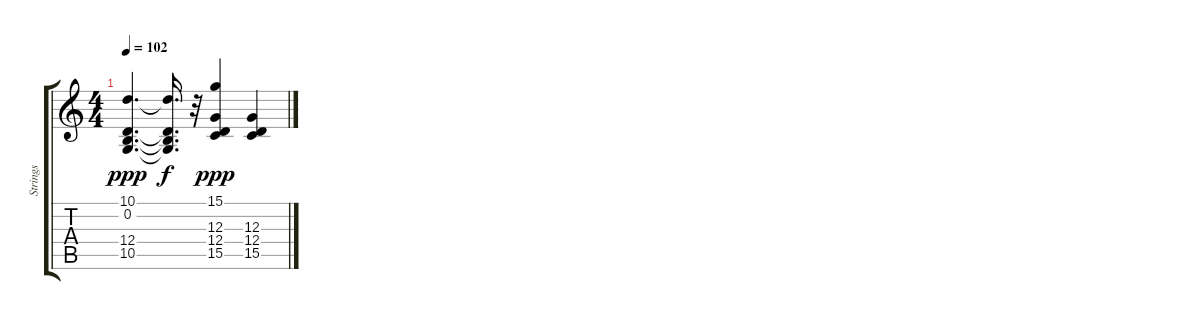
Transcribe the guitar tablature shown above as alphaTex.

\track ("Strings" "Strings") {instrument synthstrings1}
\staff {score tabs}
\tuning (E4 B3 G3 D3 A2 E2) {hide}
\ts (4 4)
\tempo 102
\clef g2
\ks c
(10.1 0.2 12.4 10.5).4{d dy ppp} (10.1{t} 0.2{t} 12.4{t} 10.5{t}).16{d dy f} r.32 (15.1 12.3 12.4 15.5).4{dy ppp} (12.3 12.4 15.5).4
